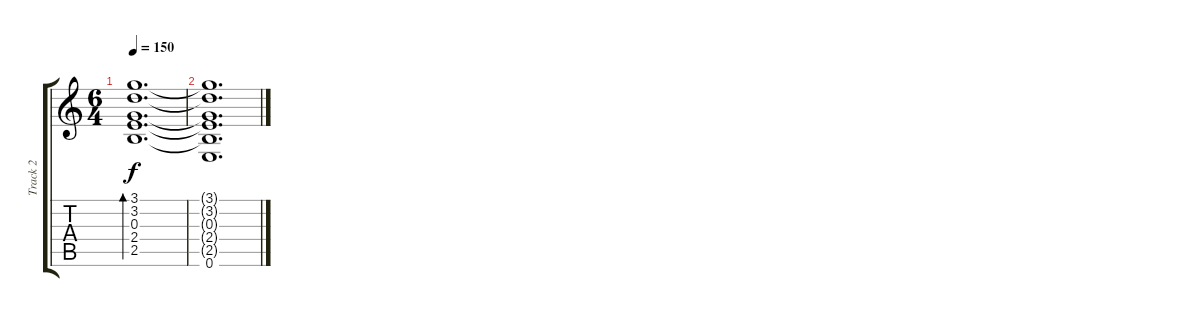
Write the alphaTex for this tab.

\track ("Track 2" "Track 2") {instrument overdrivenguitar}
\staff {score tabs}
\tuning (E4 B3 G3 D3 A2 E2) {hide}
\ts (6 4)
\tempo 150
\clef g2
\ks c
(3.1 3.2 0.3 2.4 2.5).1{d bd 480 dy f} |
(3.1{t} 3.2{t} 0.3{t} 2.4{t} 2.5{t} 0.6).1{d}
